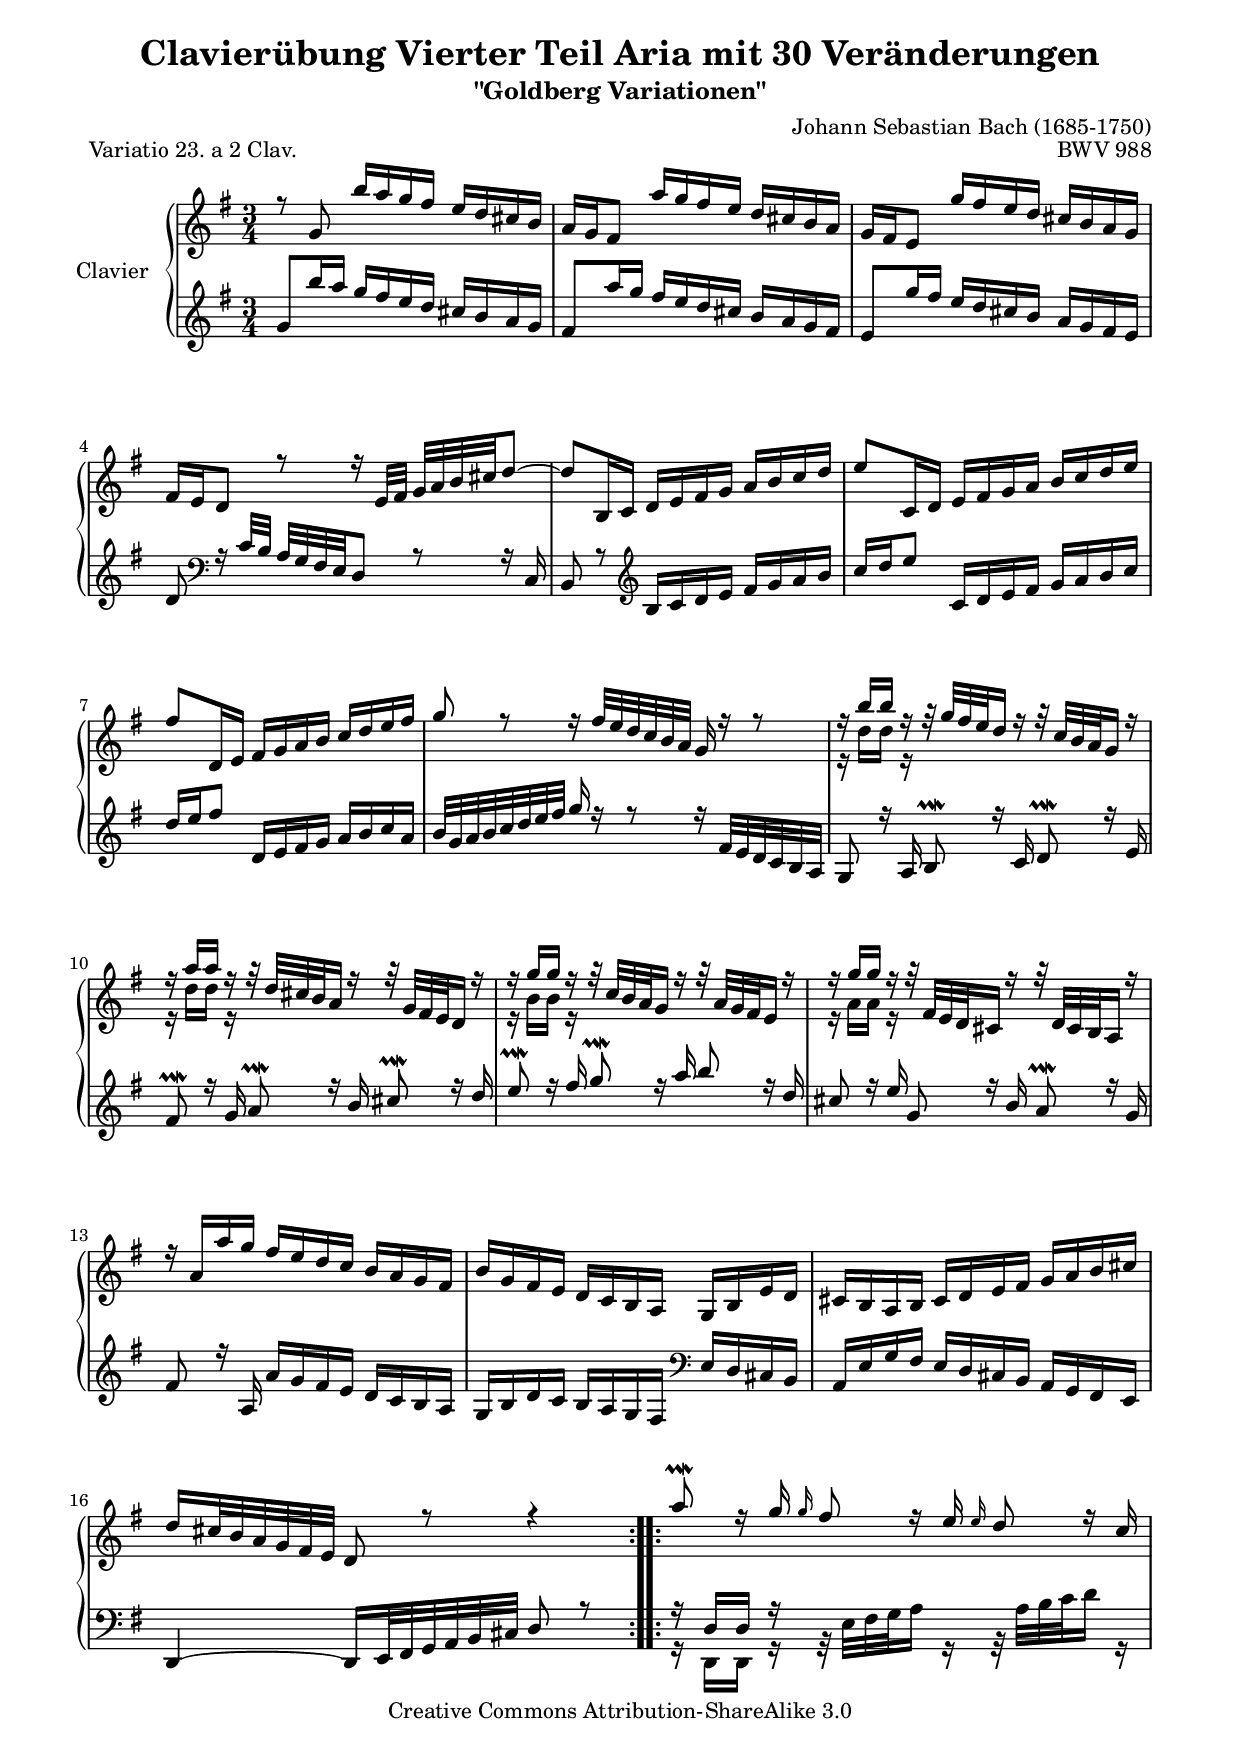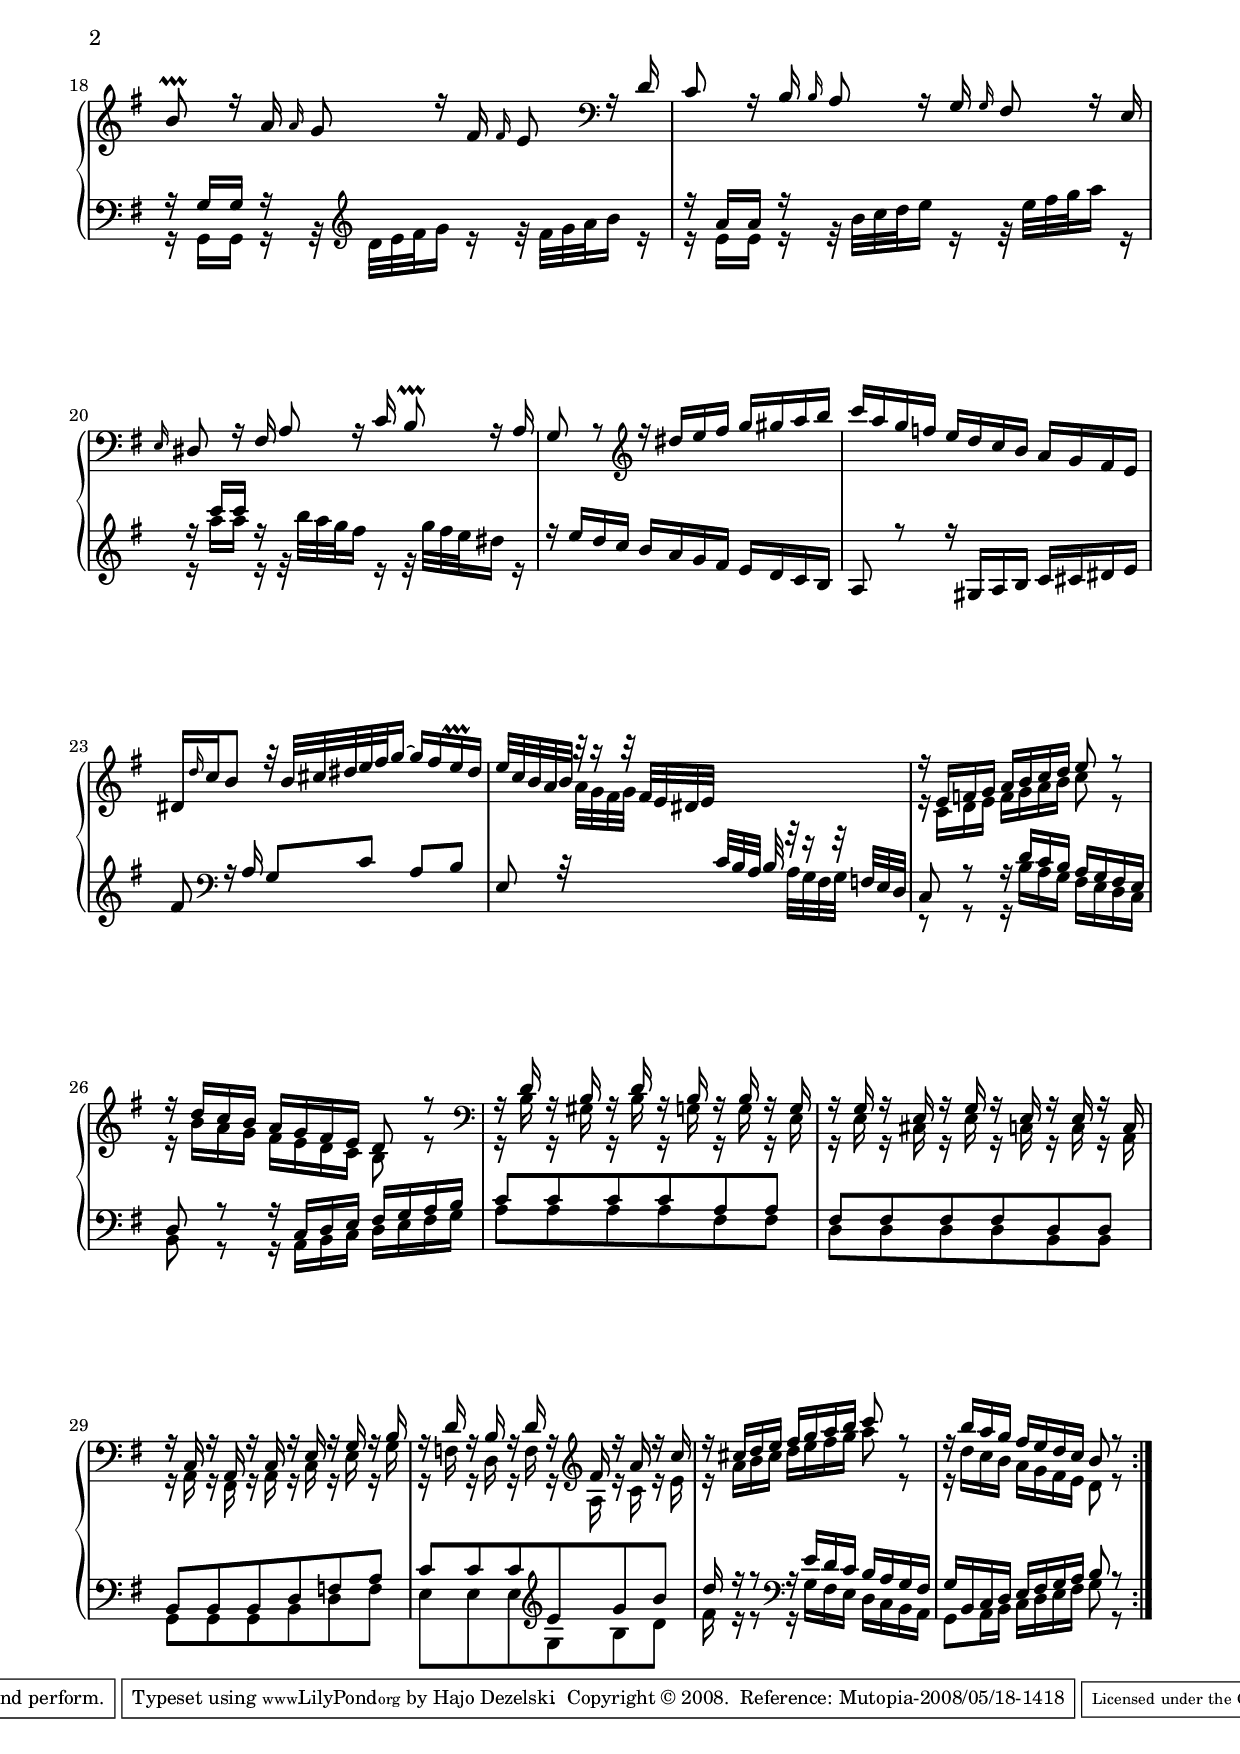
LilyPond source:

\version "2.11.44"

\paper {
    page-top-space = #0.0
    %indent = 0.0
    line-width = 18.0\cm
    ragged-bottom = ##f
    ragged-last-bottom = ##f
}

% #(set-default-paper-size "a4")

#(set-global-staff-size 19)

\header {
        title = "Clavierübung Vierter Teil Aria mit 30 Veränderungen"
        subtitle = "\"Goldberg Variationen\""
        piece = "Variatio 23. a 2 Clav."
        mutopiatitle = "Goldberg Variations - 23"
        composer = "Johann Sebastian Bach (1685-1750)"
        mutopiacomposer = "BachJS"
        opus = "BWV 988"
        date = "1741"
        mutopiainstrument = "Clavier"
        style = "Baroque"
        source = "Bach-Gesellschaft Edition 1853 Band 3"
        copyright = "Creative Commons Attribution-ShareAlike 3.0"
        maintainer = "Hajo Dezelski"
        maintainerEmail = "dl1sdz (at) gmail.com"
	
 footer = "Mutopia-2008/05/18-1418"
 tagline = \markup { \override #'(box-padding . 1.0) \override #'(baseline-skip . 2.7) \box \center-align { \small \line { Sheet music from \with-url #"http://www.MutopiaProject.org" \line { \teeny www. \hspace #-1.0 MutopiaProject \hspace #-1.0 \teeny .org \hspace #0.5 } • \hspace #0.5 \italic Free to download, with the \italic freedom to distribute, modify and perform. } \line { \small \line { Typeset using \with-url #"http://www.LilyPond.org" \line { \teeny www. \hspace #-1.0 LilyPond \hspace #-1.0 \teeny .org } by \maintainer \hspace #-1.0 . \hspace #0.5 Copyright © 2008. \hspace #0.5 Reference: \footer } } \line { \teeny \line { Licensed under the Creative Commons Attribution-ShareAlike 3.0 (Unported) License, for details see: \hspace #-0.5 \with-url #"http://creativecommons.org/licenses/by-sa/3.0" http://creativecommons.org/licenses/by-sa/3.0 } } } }
}


sopranoOne =   \relative g' {
    \repeat volta 2 { %begin repeated section
    \stemUp
     	r8 g8 b'16 [ a g fis ] e [ d cis b ] | % 1
		a16 [ g fis8 ] a'16 [ g fis e ] d [ cis b a ] | % 2
		g16 [ fis e8 ] g'16 [ fis e d ] cis [ b a g ] | % 3
		fis16 [ e d8 ] r8 r16 e32 [ fis32 ] g [ a b cis d8 ~ ] | % 4
		d8 [ b,16 c ] d [ e fis g ] a [ b c d ] | % 5
		e8 [ c,16 d ] e [ fis g a ] b [ c d e ] | % 6
		fis8 [ d,16 e ] fis [ g a b ] c [ d e fis ] | % 7
		g8 r8 r16 fis32 [ e d c b a ] g16 r16 r8 | % 8
		r16 b'16 [ b ] r16 r32 g32 [ fis e d16 ] r16 r32 c32 [ b a g16 ] r16 | % 9
		r16 a'16 [ a ] r16 r32 d,32 [ cis b a16 ] r16 r32 g32 [ fis e d16 ] r16 | % 10
		r16 g'16 [ g ] r16 r32 c,32 [ b a g16 ] r16 r32 a32 [ g fis e16 ] r16 | % 11
		r16 g'16 [ g ] r16 r32 fis,32 [ e d cis16 ] r16 r32 d32 [ cis b a16 ] r16 | % 12
		r16 a'16 [ a' g ] fis [ e d c ] b [ a g fis ] | % 13
		b16 [ g fis e ] d [ c b a ] g [ b e d ] | % 14
		cis16 [ b a b ] cis [ d e fis ] g [ a b cis ] | % 15
		d16 [ cis32 b a g fis e ] d8 r8 r4 | % 16
	} %end of repeated section
  
    \repeat volta 2 { %begin repeated section
		a''8 \prallmordent  r16 g16 \grace g16 fis8  r16 e16 \grace e16 d8 r16 c16  | % 17
		b8 \prallprall r16 a16 \grace a16 g8 r16 fis16 \grace fis16 e8 \clef "bass" r16 d16 | % 18
		c8 r16  b16 \grace b16 a8 r16 g16 \grace g16 fis8 r16 e16 | % 19
		\grace e16 dis8 r16 fis16 a8 r16 c16 b8 \prallprall r16 a16 | % 20
		g8 r8 \clef "treble" r16 dis''16 [ e fis ] g [ gis a b ] | % 21
		c16 [ a g f ] e [ d c b ] a [ g fis e ] | % 22
		dis16 [ \grace d'16 c b8 ] r32 b32 [ cis dis e fis g16 ~ ] g [ fis e \prallprall dis ] | % 23
		e32 [ c b a b ] r32 r16 r32 fis32 [ e dis e ] s4 s16 s32 | % 24
		r16 e16 [ f g ] a [ b c d ] e8 r8 | % 25
		r16 d16 [ c b ] a [ g fis e ] d8 r8 \clef "bass" | % 26
		r16 d16 r16 b16 r16 d16 r16 b16 r16 b16 r16 g16 | % 27
		r16 g16  r16 e16  r16 g16  r16 e16  r16 e16  r16 c16  | % 28
		r16 c16 r16 a16 r16 c16 r16 e16 r16 g16 r16 b16 | % 29
		r16 d16 r16 b16 r16 d16 r16 \clef "treble" fis16 r16 a16 r16 c16 | % 30
		r16 cis16 [ d e ] fis [ g a b ] c8 r8 | % 31
		r16 b16 [ a g ] fis [ e d c ] b8 r8  | % 32
    } %end repeated section
}

sopranoTwo =   \relative b' {
  \repeat volta 2 { %begin repeated section
	  \stemDown
	  s1*3/4 | % 1
	  s1*3/4 | % 2
	  s1*3/4 | % 3
	  s1*3/4 | % 4
	  s1*3/4 | % 5
	  s1*3/4 | % 6
	  s1*3/4 | % 7
	  s1*3/4 | % 8
	  r16 d16 [ d ] r16 s1*2/4 | % 9
	  r16 d16 [ d ] r16 s1*2/4 | % 10
	  r16 b16 [ b ] r16 s1*2/4 | % 11
	  r16 a16 [ a ] r16 s1*2/4 | % 12
	  s1*3/4 | % 13
	  s1*3/4 | % 14
	  s1*3/4 | % 15
	  s1*3/4 | % 16

    } %end of repeated section
  
    \repeat volta 2 { %begin repeated section
		s1*3/4 | % 17
		s1*3/4 | % 18
		s1*3/4 | % 19
		s1*3/4 | % 20
		s1*3/4 | % 21
		s1*3/4 | % 22
		s1*3/4 | % 23
		s8 s32 a32 [ g fis g ] s4 s8 s16 s32 | % 24
		r16 c,16 [ d e ] f [ g a b ] c8 r8 | % 25
		r16 b16 [ a g ] fis [ e d c ] b8 r8 \clef "bass" | % 26
		r16 b16  r16 gis16 r16 b16 r16 g16 r16 g16 r16 e16 | % 27
		r16 e16 r16 cis16 r16 e16 r16 c16 r16 c16 r16 a16 | % 28
		r16 a16 r16 fis16 r16 a16 r16 c16 r16 e16 r16 g16 | %29
		r16 f16 r16 d16 r16 f16 r16 \clef "treble" a16 r16 c16 r16 e16 | % 30
		r16 a16 [ b cis ] d [ e fis g ] a8 r8 | % 31
		r16 d,16 [ c b ] a [ g fis e ] d8 r8 | % 32 

    } %end repeated section
}

soprano = << \sopranoOne \\ \sopranoTwo>>

%%
%% Bass Clef
%% 

bassOne = \relative g' {
	\repeat volta 2 { %begin repeated section
		\stemUp
		\clef "treble" g8 [ b'16 a ] g [ fis e d ] cis [ b a g ] | % 1
		fis8 [ a'16 g ] fis [ e d cis ] b [ a g fis ] | % 2
		e8 [ g'16 fis ] e [ d cis b ] a [ g fis e ] | % 3
		d8 \clef "bass" r16 c32 [ b ] a [ g fis e d8 ] r8 r16 c16 | % 4
		b8 r8 \clef "treble" b'16 [ c d e ] fis [ g a b ] | % 5
		c16 [ d e8 ] c,16 [ d e fis ] g [ a b c ] | % 6
		d16 [ e fis8 ] d,16 [ e fis g ] a [ b c a ] | % 7
		b32 [ g a b c d e fis ] g16 r16 r8 r16 fis,32 [ e d c b a ] | % 8
		g8 r16 a16 b8 \prallmordent r16 c16 d8 \prallmordent r16 e16 | % 9
		fis8 \prallmordent r16 g16 a8 \prallmordent r16 b16 cis8 \prallmordent r16 d16 | % 10
		e8 \prallmordent r16 fis16  g8 \prallmordent  r16 a16  b8 r16 d,16 | % 11
		cis8 r16 e16 g,8 r16 b16 a8 \prallmordent r16 g16 | % 12
		fis8 r16 a,16 a' [ g fis e ] d [ c b a ] | % 13
		g16 [ b d c ] b [ a g fis ]  \clef "bass" e [ d cis b ] | % 14
		a16 [ e' g fis ] e [ d cis b ] a [ g fis e ] | % 15
		d4 ~ d16 [ e32 fis g a b cis ] d8 r8 | % 16
    } %end of repeated section
  
    \repeat volta 2 { %begin repeated section
		r16 d16 [ d ] r16 s1*2/4 | % 17
		r16 g16 [ g ] r16 s1*2/4 | % 18
		r16 a'16 [ a ] r16 s1*2/4  | % 19
		r16 c'16 [ c ] r16 s1*2/4 | % 20
		r16 e,16 [ d c ] b [ a g fis ] e [ d c b ] | % 21
		a8 r8 r16 gis16 [ a b ] c [ cis dis e ] | % 22
		fis8 \clef "bass" r16 a,16 g8 [ c8 ] a8 [ b8 ] | % 23
		e,8 r32 s4 c'32 [ b a ] b  r32 r16 r32 f32 [ e d ] | % 24
		c8 r8 r16 d'16 [ c b ] a [ g  fis  e ]  | % 25
		d8 r8 r16 c16 [ d e ] fis [ g a b ] | % 26
		c8 [ c c c a a ] | % 27
		fis8 [ fis fis fis d d ] | % 28
		b8 [ b b d f a ] | % 29
		c8 [ c c \clef "treble" e g b ] | % 30
		d16 r16 r8 \clef "bass" r16 e,16 [ d c ] b [ a g fis ] | % 31
		g16 [ b, c d ] e [ fis g a ] b8 r8 | % 32
  
    } %end repeated section
}

bassTwo = \relative d, {
    \repeat volta 2 { %begin repeated section
		\stemDown
		s1*3/4 | % 1
		s1*3/4 | % 2
		s1*3/4 | % 3
		s1*3/4 | % 4
		s1*3/4 | % 5
		s1*3/4 | % 6
		s1*3/4 | % 7
		s1*3/4 | % 8
		s1*3/4 | % 9
		s1*3/4 | % 10
		s1*3/4 | % 11
		s1*3/4 | % 12
		s1*3/4 | % 13
		s1*3/4 | % 14
		s1*3/4 | % 15
		s1*3/4 | % 16
    } %end of repeated section
  
    \repeat volta 2 { %begin repeated section
		r16 d16 [ d ] r16 r32 e'32 [ fis g a16 ] r16 r32 a32 [ b c32 d16 ] r16 | % 17
		r16 g,,16 [ g ] r16 r32 \clef "treble" d''32 [ e fis g16 ] r16 r32 fis32 [ g a b16 ] r16 | % 18
		r16 e,16 [ e ] r16 r32 b'32 [ c d e16 ] r16 r32 e32 [ fis g a16 ] r16 | % 19
		r16 a16 [ a ] r16 r32 b32 [ a g fis16 ] r16 r32 g32 [ fis e dis16 ] r16 | % 20
		s1*3/4 | % 21
		s1*3/4 | % 22
		s1*3/4 | % 23
		s2 s32 a,32 [ g fis g ]  s16 s32 | % 24
		r8 r8 r16 b16 [ a  g ] fis [ e  d  c ] | % 25
		b8 r8 r16 a16 [ b c ] d [ e fis g ] | % 26
		a8 [ a a a fis fis ] | % 27
		d8 [ d d d b b ] | % 28
		g8 [ g g b d f ] | % 29
		e8 [ e e g b d ] | % 30
		fis16 r16 r8 \clef "bass" r16 g,16 [ fis e ] d [ c b a ] | % 31
		g8 [ a16 b ] c [ d e fis ] g8 r8 | % 32

    } %end repeated section
}

bass = << \bassOne \\ \bassTwo>>

%% Merge score - Piano staff

\score {
    \context PianoStaff <<
        \set PianoStaff.instrumentName = "Clavier  "
        \set PianoStaff.midiInstrument = "harpsichord"
        \new Staff = "upper" { \clef treble \key g \major \time 3/4 \soprano  }
        \new Staff = "lower"  { \clef bass \key g \major \time 3/4 \bass }
    >>
    \layout{  }
    \midi { }

}
